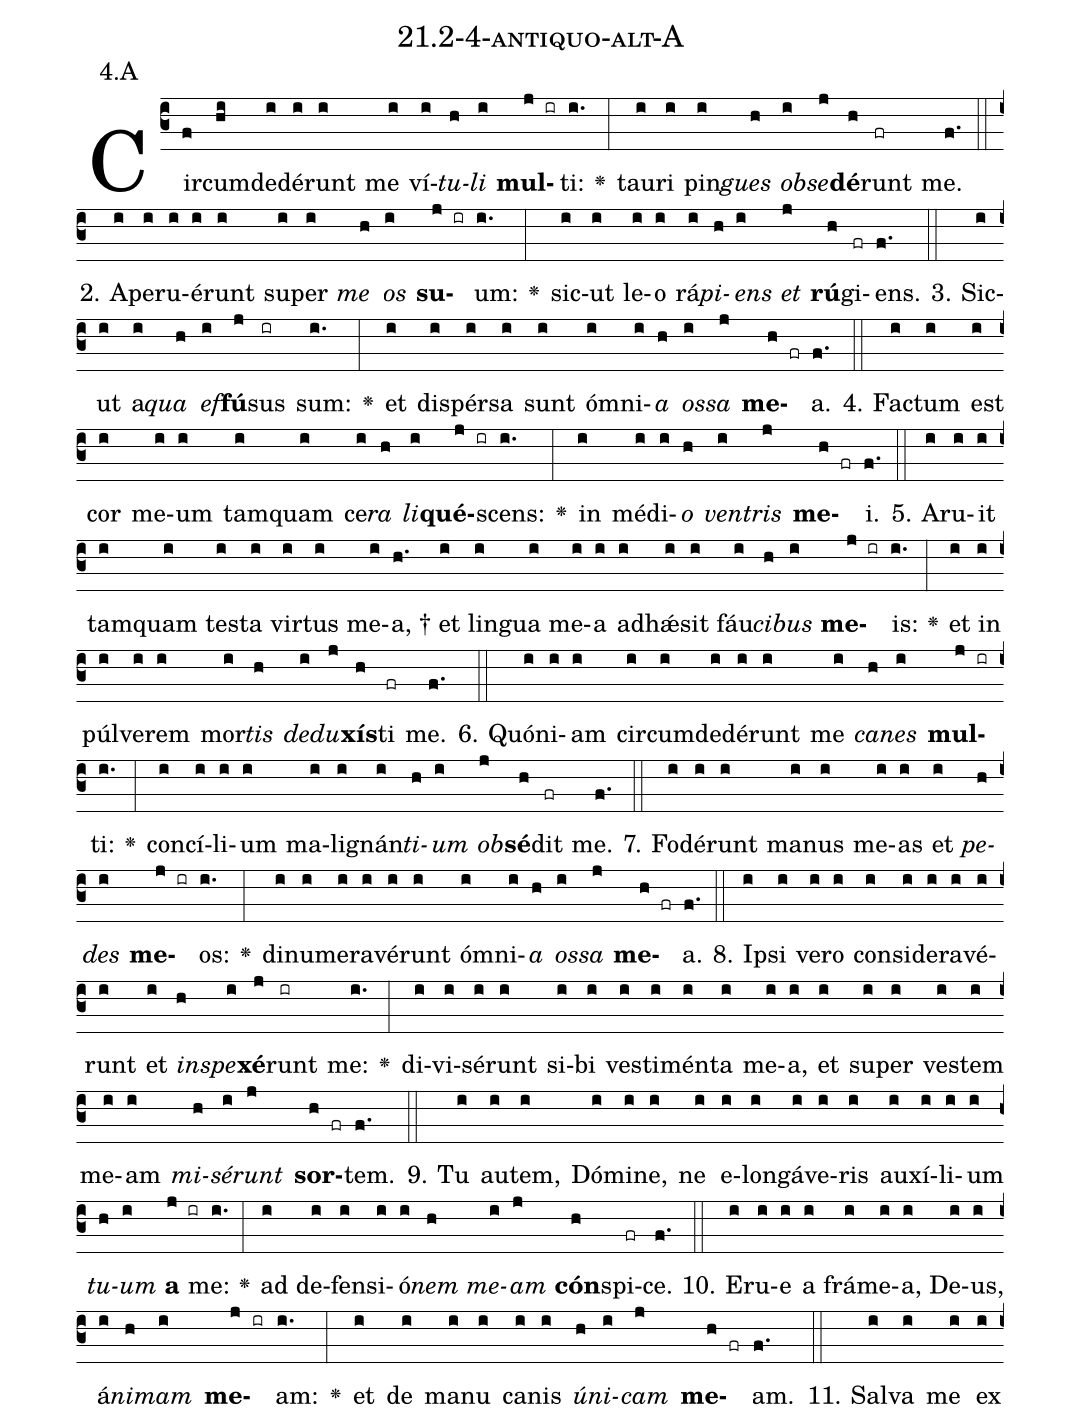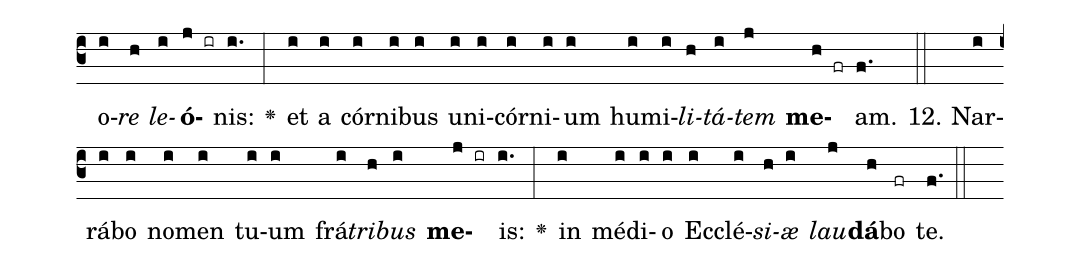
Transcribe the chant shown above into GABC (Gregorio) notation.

name: 21.2-4-antiquo-alt-A;
annotation: 4.A;
%%
(c3)Cir(f)cum(hi)de(i)dé(i)runt(i) me(i) ví(i)<i>tu</i>(h)<i>li</i>(i) <b>mul</b>(j ir)ti:(i.) <v>\greheightstar</v>(:) tau(i)ri(i) pin(i)<i>gues</i>(h) <i>ob</i>(i)<i>se</i>(j)<b>dé</b>(h)runt(fr) me.(f.) (::)
2. A(i)pe(i)ru(i)é(i)runt(i) su(i)per(i) <i>me</i>(h) <i>os</i>(i) <b>su</b>(j ir)um:(i.) <v>\greheightstar</v>(:) sic(i)ut(i) le(i)o(i) rá(i)<i>pi</i>(h)<i>ens</i>(i) <i>et</i>(j) <b>rú</b>(h)gi(fr)ens.(f.) (::)
3. Sic(i)ut(i) a(i)<i>qua</i>(h) <i>ef</i>(i)<b>fú</b>(j)sus(ir) sum:(i.) <v>\greheightstar</v>(:) et(i) di(i)spér(i)sa(i) sunt(i) óm(i)ni(i)<i>a</i>(h) <i>os</i>(i)<i>sa</i>(j) <b>me</b>(h fr)a.(f.) (::)
4. Fac(i)tum(i) est(i) cor(i) me(i)um(i) tam(i)quam(i) ce(i)<i>ra</i>(h) <i>li</i>(i)<b>qué</b>(j ir)scens:(i.) <v>\greheightstar</v>(:) in(i) mé(i)di(i)<i>o</i>(h) <i>ven</i>(i)<i>tris</i>(j) <b>me</b>(h fr)i.(f.) (::)
5. A(i)ru(i)it(i) tam(i)quam(i) tes(i)ta(i) vir(i)tus(i) me(i)a, †(h.) et(i) lin(i)gua(i) me(i)a(i) ad(i)hǽ(i)sit(i) fáu(i)<i>ci</i>(h)<i>bus</i>(i) <b>me</b>(j ir)is:(i.) <v>\greheightstar</v>(:) et(i) in(i) púl(i)ve(i)rem(i) mor(i)<i>tis</i>(h) <i>de</i>(i)<i>du</i>(j)<b>xís</b>(h)ti(fr) me.(f.) (::)
6. Quón(i)i(i)am(i) cir(i)cum(i)de(i)dé(i)runt(i) me(i) <i>ca</i>(h)<i>nes</i>(i) <b>mul</b>(j ir)ti:(i.) <v>\greheightstar</v>(:) con(i)cí(i)li(i)um(i) ma(i)li(i)gnán(i)<i>ti</i>(h)<i>um</i>(i) <i>ob</i>(j)<b>sé</b>(h)dit(fr) me.(f.) (::)
7. Fo(i)dé(i)runt(i) ma(i)nus(i) me(i)as(i) et(i) <i>pe</i>(h)<i>des</i>(i) <b>me</b>(j ir)os:(i.) <v>\greheightstar</v>(:) di(i)nu(i)me(i)ra(i)vé(i)runt(i) óm(i)ni(i)<i>a</i>(h) <i>os</i>(i)<i>sa</i>(j) <b>me</b>(h fr)a.(f.) (::)
8. Ip(i)si(i) ve(i)ro(i) con(i)si(i)de(i)ra(i)vé(i)runt(i) et(i) <i>in</i>(h)<i>spe</i>(i)<b>xé</b>(j)runt(ir) me:(i.) <v>\greheightstar</v>(:) di(i)vi(i)sé(i)runt(i) si(i)bi(i) ves(i)ti(i)mén(i)ta(i) me(i)a,(i) et(i) su(i)per(i) ves(i)tem(i) me(i)am(i) <i>mi</i>(h)<i>sé</i>(i)<i>runt</i>(j) <b>sor</b>(h fr)tem.(f.) (::)
9. Tu(i) au(i)tem,(i) Dó(i)mi(i)ne,(i) ne(i) e(i)lon(i)gá(i)ve(i)ris(i) au(i)xí(i)li(i)um(i) <i>tu</i>(h)<i>um</i>(i) <b>a</b>(j ir) me:(i.) <v>\greheightstar</v>(:) ad(i) de(i)fen(i)si(i)ó(i)<i>nem</i>(h) <i>me</i>(i)<i>am</i>(j) <b>cón</b>(h)spi(fr)ce.(f.) (::)
10. E(i)ru(i)e(i) a(i) frá(i)me(i)a,(i) De(i)us,(i) á(i)<i>ni</i>(h)<i>mam</i>(i) <b>me</b>(j ir)am:(i.) <v>\greheightstar</v>(:) et(i) de(i) ma(i)nu(i) ca(i)nis(i) <i>ú</i>(h)<i>ni</i>(i)<i>cam</i>(j) <b>me</b>(h fr)am.(f.) (::)
11. Sal(i)va(i) me(i) ex(i) o(i)<i>re</i>(h) <i>le</i>(i)<b>ó</b>(j ir)nis:(i.) <v>\greheightstar</v>(:) et(i) a(i) cór(i)ni(i)bus(i) u(i)ni(i)cór(i)ni(i)um(i) hu(i)mi(i)<i>li</i>(h)<i>tá</i>(i)<i>tem</i>(j) <b>me</b>(h fr)am.(f.) (::)
12. Nar(i)rá(i)bo(i) no(i)men(i) tu(i)um(i) frá(i)<i>tri</i>(h)<i>bus</i>(i) <b>me</b>(j ir)is:(i.) <v>\greheightstar</v>(:) in(i) mé(i)di(i)o(i) Ec(i)clé(i)<i>si</i>(h)<i>æ</i>(i) <i>lau</i>(j)<b>dá</b>(h)bo(fr) te.(f.) (::)
